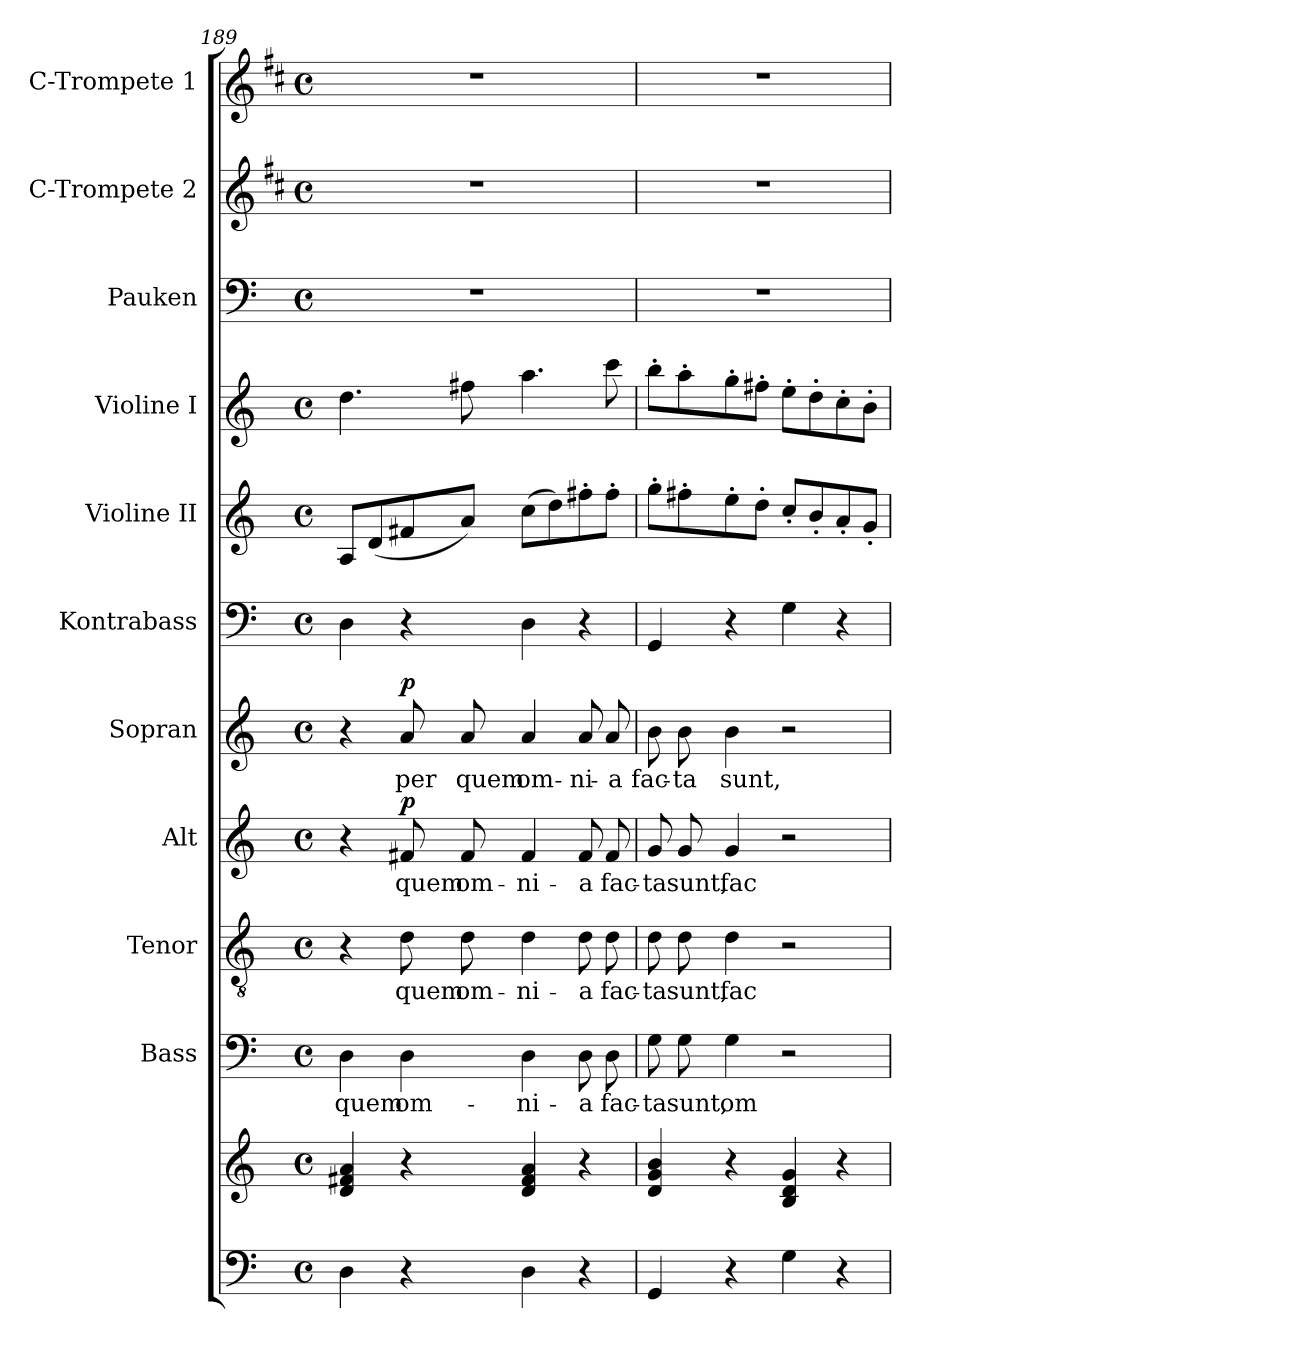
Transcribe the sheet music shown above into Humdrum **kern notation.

**kern	**kern	**kern	**text	**kern	**text	**kern	**text	**dynam	**kern	**text	**dynam	**kern	**kern	**kern	**kern	**kern	**kern
*part11	*part11	*part10	*part10	*part9	*part9	*part8	*part8	*part8	*part7	*part7	*part7	*part6	*part5	*part4	*part3	*part2	*part1
*staff12	*staff11	*staff10	*staff10	*staff9	*staff9	*staff8	*staff8	*staff8	*staff7	*staff7	*staff7	*staff6	*staff5	*staff4	*staff3	*staff2	*staff1
*	*	*I"Bass	*	*I"Tenor	*	*I"Alt	*	*	*I"Sopran	*	*	*I"Kontrabass	*I"Violine II	*I"Violine I	*I"Pauken	*I"C-Trompete 2	*I"C-Trompete 1
*	*	*I'B.	*	*I'T.	*	*I'A.	*	*	*I'S.	*	*	*I'Kb.	*I'Vl. II	*I'Vl. I	*I'Pk.	*I'C Trp. 2	*I'C Trp. 1
*clefF4	*clefG2	*clefF4	*	*clefGv2	*	*clefG2	*	*	*clefG2	*	*	*clefF4	*clefG2	*clefG2	*clefF4	*clefG2	*clefG2
*	*	*	*	*	*	*	*	*	*	*	*	*ITrd7c12	*	*	*	*ITrd1c2	*ITrd1c2
*k[]	*k[]	*k[]	*	*k[]	*	*k[]	*	*	*k[]	*	*	*k[]	*k[]	*k[]	*k[]	*k[]	*k[]
*C:	*C:	*C:	*	*C:	*	*C:	*	*	*C:	*	*	*C:	*C:	*C:	*C:	*C:	*C:
*M4/4	*M4/4	*M4/4	*	*M4/4	*	*M4/4	*	*	*M4/4	*	*	*M4/4	*M4/4	*M4/4	*M4/4	*M4/4	*M4/4
*met(c)	*met(c)	*met(c)	*	*met(c)	*	*met(c)	*	*	*met(c)	*	*	*met(c)	*met(c)	*met(c)	*met(c)	*met(c)	*met(c)
=189	=189	=189	=189	=189	=189	=189	=189	=189	=189	=189	=189	=189	=189	=189	=189	=189	=189
!	!	!	!LO:LY:b	!	!	!	!	!	!	!	!	!	!	!	!	!	!
4D\	4d/ 4f#X/ 4a/	4D\	quem	4r	.	4r	.	.	4r	.	.	4DD\	8A/L	4.dd\	1r	1r	1r
.	.	.	.	.	.	.	.	.	.	.	.	.	(<8d/	.	.	.	.
!	!	!	!LO:LY:b	!	!LO:LY:b	!	!LO:LY:b	!LO:DY:a	!	!LO:LY:b	!LO:DY:a	!	!	!	!	!	!
4r	4r	4D\	om-	8d\	quem	8f#X/	quem	p	8a/	per	p	4r	8f#X/	.	.	.	.
!	!	!	!	!	!LO:LY:b	!	!LO:LY:b	!	!	!LO:LY:b	!	!	!	!	!	!	!
.	.	.	.	8d\	om-	8f#/	om-	.	8a/	quem	.	.	8a/J)	8ff#X\	.	.	.
!	!	!	!LO:LY:b	!	!LO:LY:b	!	!LO:LY:b	!	!	!LO:LY:b	!	!	!	!	!	!	!
4D\	4d/ 4f#/ 4a/	4D\	-ni-	4d\	-ni-	4f#/	-ni-	.	4a/	om-	.	4DD\	(>8cc\L	4.aa\	.	.	.
.	.	.	.	.	.	.	.	.	.	.	.	.	8dd\)	.	.	.	.
!	!	!	!LO:LY:b	!	!LO:LY:b	!	!LO:LY:b	!	!	!LO:LY:b	!	!	!	!	!	!	!
4r	4r	8D\	-a	8d\	-a	8f#/	-a	.	8a/	-ni-	.	4r	8ff#X'>\	.	.	.	.
!	!	!	!LO:LY:b	!	!LO:LY:b	!	!LO:LY:b	!	!	!LO:LY:b	!	!	!	!	!	!	!
.	.	8D\	fac-	8d\	fac-	8f#/	fac-	.	8a/	-a	.	.	8ff#'>\J	8ccc\	.	.	.
=190	=190	=190	=190	=190	=190	=190	=190	=190	=190	=190	=190	=190	=190	=190	=190	=190	=190
!	!	!	!LO:LY:b	!	!LO:LY:b	!	!LO:LY:b	!	!	!LO:LY:b	!	!	!	!	!	!	!
4GG/	4d/ 4g/ 4b/	8G\	-ta	8d\	-ta	8g/	-ta	.	8b\	fac-	.	4GGG/	8gg'>\L	8bb'>\L	1r	1r	1r
!	!	!	!LO:LY:b	!	!LO:LY:b	!	!LO:LY:b	!	!	!LO:LY:b	!	!	!	!	!	!	!
.	.	8G\	sunt,	8d\	sunt,	8g/	sunt,	.	8b\	-ta	.	.	8ff#X'>\	8aa'>\	.	.	.
!	!	!	!LO:LY:b	!	!LO:LY:b	!	!LO:LY:b	!	!	!LO:LY:b	!	!	!	!	!	!	!
4r	4r	4G\	om-	4d\	fac-	4g/	fac-	.	4b\	sunt,	.	4r	8ee'>\	8gg'>\	.	.	.
.	.	.	.	.	.	.	.	.	.	.	.	.	8dd'>\J	8ff#X'>\J	.	.	.
4G\	4B/ 4d/ 4g/	2r	.	2r	.	2r	.	.	2r	.	.	4GG\	8cc'</L	8ee'>\L	.	.	.
.	.	.	.	.	.	.	.	.	.	.	.	.	8b'</	8dd'>\	.	.	.
4r	4r	.	.	.	.	.	.	.	.	.	.	4r	8a'</	8cc'>\	.	.	.
.	.	.	.	.	.	.	.	.	.	.	.	.	8g'</J	8b'>\J	.	.	.
=	=	=	=	=	=	=	=	=	=	=	=	=	=	=	=	=	=
*-	*-	*-	*-	*-	*-	*-	*-	*-	*-	*-	*-	*-	*-	*-	*-	*-	*-
